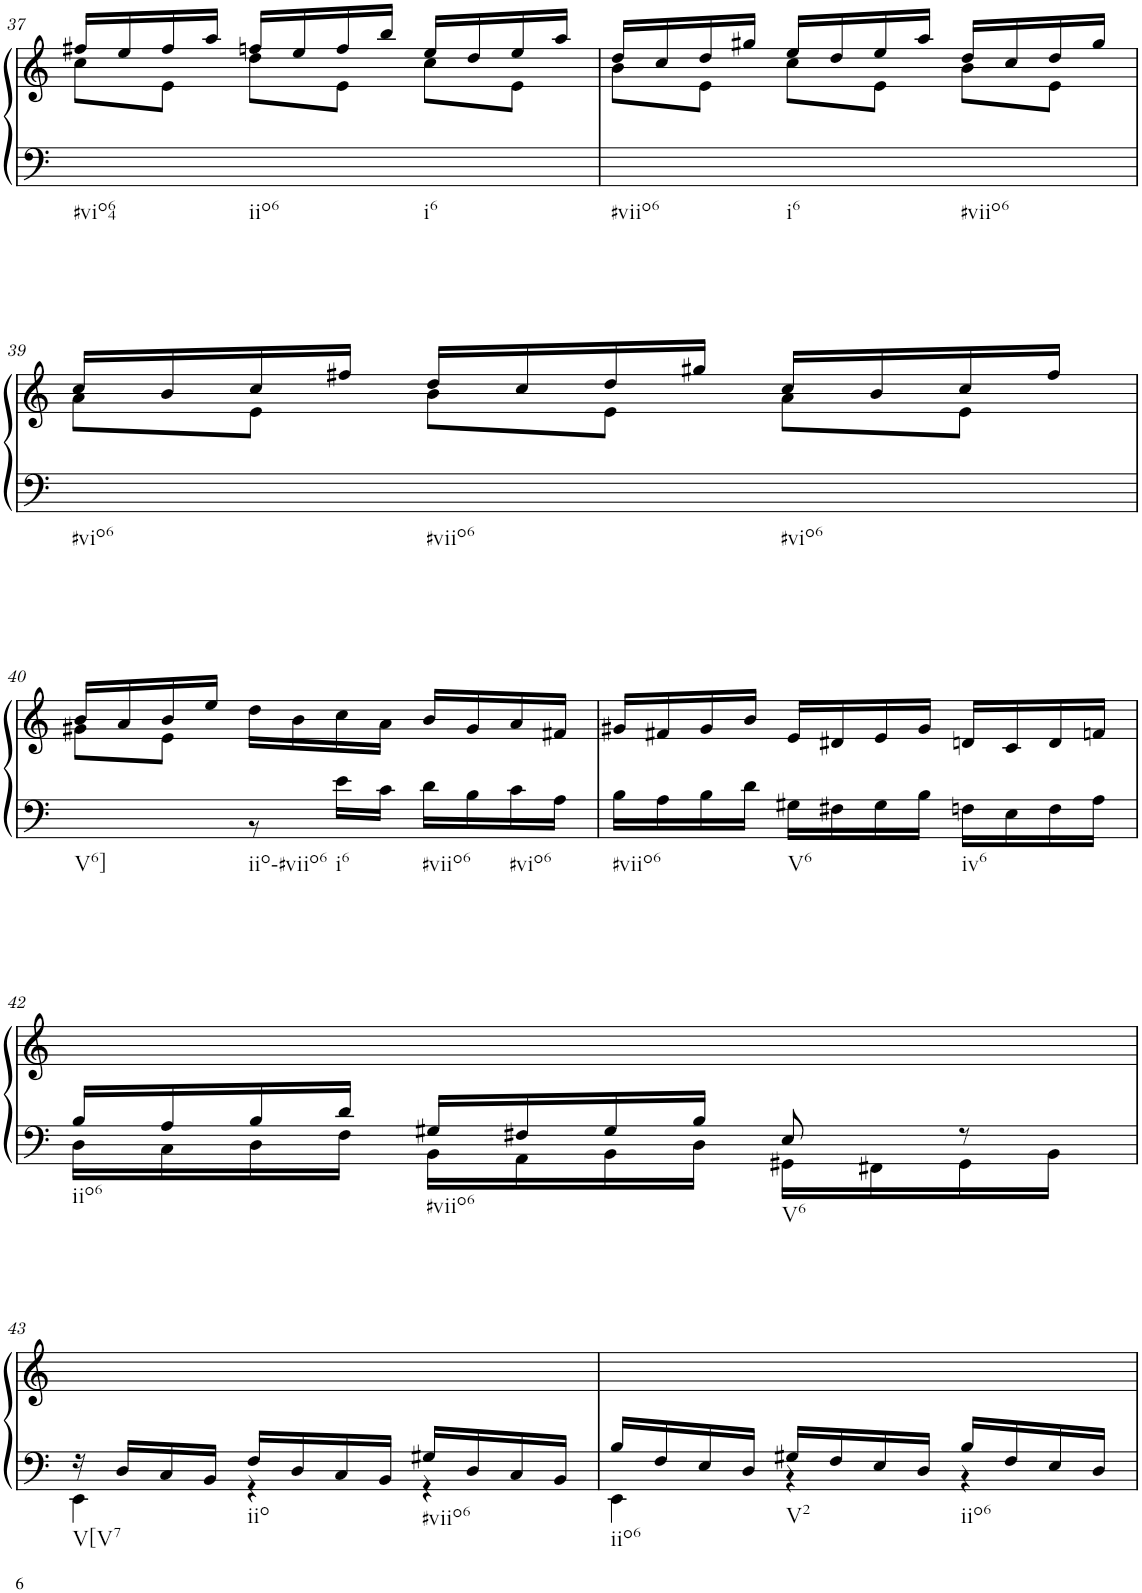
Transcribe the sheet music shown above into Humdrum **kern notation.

**kern	**kern
*part1	*part1
*staff2	*staff1
*I"Klavier linke Hand	*
!!LO:PB:g=z
*clefF4	*clefG2
*k[]	*k[]
*M3/4	*M3/4
=37	=37
*	*^
!LO:TX:b:t=#vio64	!	!
!LO:TX:b:t=iio6	!	!
!LO:TX:b:t=i6	!	!
2.ryy	16ff#X/LL	8cc\L
.	16ee/	.
.	16ff#/	8e\J
.	16aa/JJ	.
.	16ffn/LL	8dd\L
.	16ee/	.
.	16ff/	8e\J
.	16bb/JJ	.
.	16ee/LL	8cc\L
.	16dd/	.
.	16ee/	8e\J
.	16aa/JJ	.
=38	=38	=38
!LO:TX:b:t=#viio6	!	!
!LO:TX:b:t=i6	!	!
!LO:TX:b:t=#viio6	!	!
2.ryy	16dd/LL	8b\L
.	16cc/	.
.	16dd/	8e\J
.	16gg#X/JJ	.
.	16ee/LL	8cc\L
.	16dd/	.
.	16ee/	8e\J
.	16aa/JJ	.
.	16dd/LL	8b\L
.	16cc/	.
.	16dd/	8e\J
.	16gg#/JJ	.
!!LO:LB:g=z	!!
=39	=39	=39
!LO:TX:b:t=#vio6	!	!
!LO:TX:b:t=#viio6	!	!
!LO:TX:b:t=#vio6	!	!
2.ryy	16cc/LL	8a\L
.	16b/	.
.	16cc/	8e\J
.	16ff#X/JJ	.
.	16dd/LL	8b\L
.	16cc/	.
.	16dd/	8e\J
.	16gg#X/JJ	.
.	16cc/LL	8a\L
.	16b/	.
.	16cc/	8e\J
.	16ff#/JJ	.
!!LO:LB:g=z	!!
=40	=40	=40
*^	*	*
!LO:TX:b:t=V6]	!	!	!
!LO:TX:b:t=iio-#viio6	!	!	!
!LO:TX:b:t=i6	!	!	!
!LO:TX:b:t=#viio6	!	!	!
!LO:TX:b:t=#vio6	!	!	!
2.ryy	4ryy	16b/LL	8g#X\L
.	.	16a/	.
.	.	16b/	8e\J
.	.	16ee/JJ	.
.	8r	16dd\LL	2ryy
.	.	16b\	.
.	16e\LL	16cc\	.
.	16c\JJ	16a\JJ	.
.	16d\LL	16b/LL	.
.	16B\	16g#/	.
.	16c\	16a/	.
.	16A\JJ	16f#X/JJ	.
*	*	*v	*v
=41	=41	=41
!LO:TX:b:t=#viio6	!	!
!LO:TX:b:t=V6	!	!
!LO:TX:b:t=iv6	!	!
2.ryy	16B\LL	16g#X/LL
.	16A\	16f#X/
.	16B\	16g#/
.	16d\JJ	16b/JJ
.	16G#X\LL	16e/LL
.	16F#X\	16d#X/
.	16G#\	16e/
.	16B\JJ	16g#/JJ
.	16Fn\LL	16dn/LL
.	16E\	16c/
.	16F\	16d/
.	16A\JJ	16fn/JJ
!!LO:LB:g=z
=42	=42	=42
!LO:TX:b:t=iio6	!	!
16B/LL	16D\LL	2.ryy
16A/	16C\	.
16B/	16D\	.
16d/JJ	16F\JJ	.
!LO:TX:b:t=#viio6	!	!
16G#X/LL	16BB\LL	.
16F#X/	16AA\	.
16G#/	16BB\	.
16B/JJ	16D\JJ	.
!LO:TX:b:t=V6	!	!
8E/	16GG#X\LL	.
.	16FF#X\	.
8r	16GG#\	.
.	16BB\JJ	.
!!LO:LB:g=z
=43	=43	=43
!LO:TX:b:t=V[V7	!	!
16r	4EE\	2.ryy
16D/LL	.	.
16C/	.	.
16BB/JJ	.	.
!LO:TX:b:t=iio	!	!
16F/LL	4r	.
16D/	.	.
16C/	.	.
16BB/JJ	.	.
!LO:TX:b:t=#viio6	!	!
16G#X/LL	4r	.
16D/	.	.
16C/	.	.
16BB/JJ	.	.
=44	=44	=44
!LO:TX:b:t=iio6	!	!
16B/LL	4EE\	2.ryy
16F/	.	.
16E/	.	.
16D/JJ	.	.
!LO:TX:b:t=V2	!	!
16G#X/LL	4r	.
16F/	.	.
16E/	.	.
16D/JJ	.	.
!LO:TX:b:t=iio6	!	!
16B/LL	4r	.
16F/	.	.
16E/	.	.
16D/JJ	.	.
*v	*v	*
=	=
*-	*-
